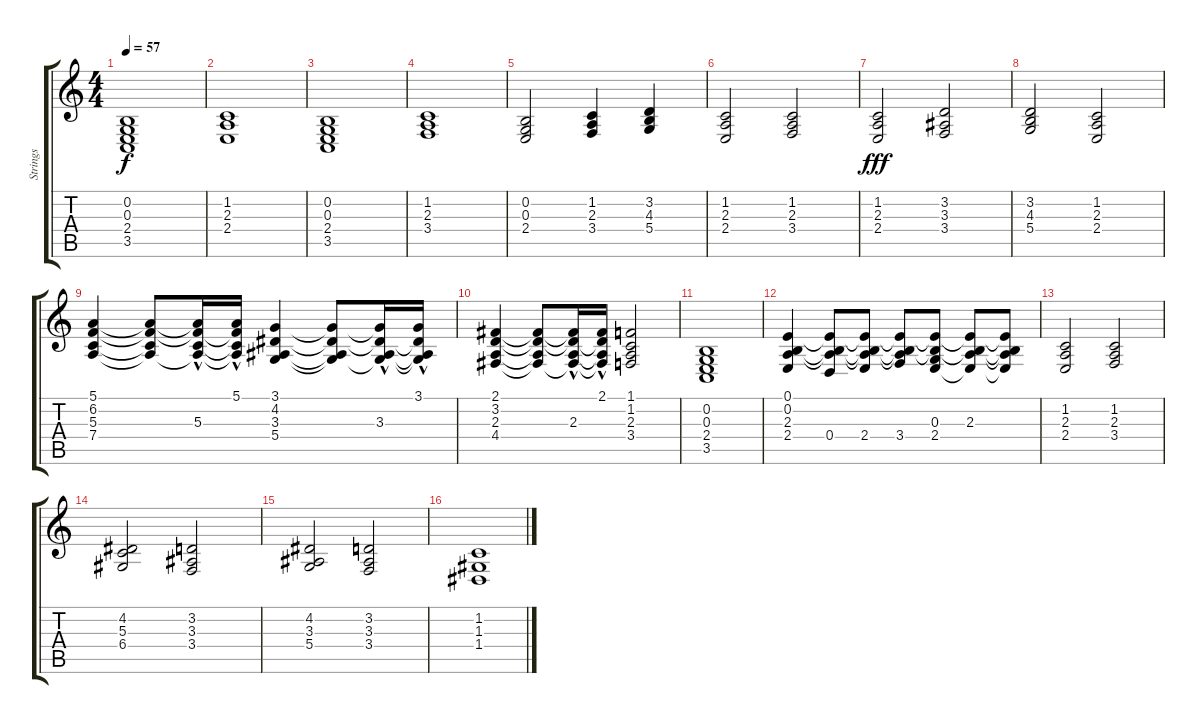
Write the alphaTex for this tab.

\track ("Strings" "Strings") {instrument synthstrings1}
\staff {score tabs}
\tuning (E4 B3 G3 D3 A2 E2) {hide}
\ts (4 4)
\tempo 57
\clef g2
\ks c
(0.2 0.3 2.4 3.5).1{dy f instrument synthstrings1} |
(1.2 2.3 2.4).1 |
(0.2 0.3 2.4 3.5).1 |
(1.2 2.3 3.4).1 |
(0.2 0.3 2.4).2 (1.2 2.3 3.4).4 (3.2 4.3 5.4).4 |
(1.2 2.3 2.4).2 (1.2 2.3 3.4).2 |
(1.2 2.3 2.4).2{dy fff} (3.2 3.3 3.4).2 |
(3.2 4.3 5.4).2 (1.2 2.3 2.4).2 |
(5.1 6.2 5.3 7.4).4 (5.1{t} 6.2{t} 5.3{t} 7.4{t}).8 (5.1{t} 6.2{t} 5.3{hac} 7.4{t}).16 (5.1{hac} 6.2{t} 5.3{t} 7.4{t}).16 (3.1 4.2 3.3 5.4).4 (3.1{t} 4.2{t} 3.3{t} 5.4{t}).8 (3.1{t} 4.2{t} 3.3{hac} 5.4{t}).16 (3.1{hac} 4.2{t} 3.3{t} 5.4{t}).16 |
(2.1 3.2 2.3 4.4).4 (2.1{t} 3.2{t} 2.3{t} 4.4{t}).8 (2.1{t} 3.2{t} 2.3{hac} 4.4{t}).16 (2.1{hac} 3.2{t} 2.3{t} 4.4{t}).16 (1.1 1.2 2.3 3.4).2 |
(0.2 0.3 2.4 3.5).1 |
(0.1 0.2 2.3 2.4).4 (0.1{t} 0.2{t} 2.3{t} 0.4).8 (0.1{t} 0.2{t} 2.3{t} 2.4).8 (0.1{t} 0.2{t} 2.3{t} 3.4).8 (0.1{t} 0.2{t} 0.3 2.4).8 (0.1{t} 0.2{t} 2.3 2.4{t}).8 (0.1{t} 0.2{t} 2.3{t} 2.4{t}).8 |
(1.2 2.3 2.4).2 (1.2 2.3 3.4).2 |
(4.2 5.3 6.4).2 (3.2 3.3 3.4).2 |
(4.2 3.3 5.4).2 (3.2 3.3 3.4).2 |
(1.2 1.3 1.4).1
